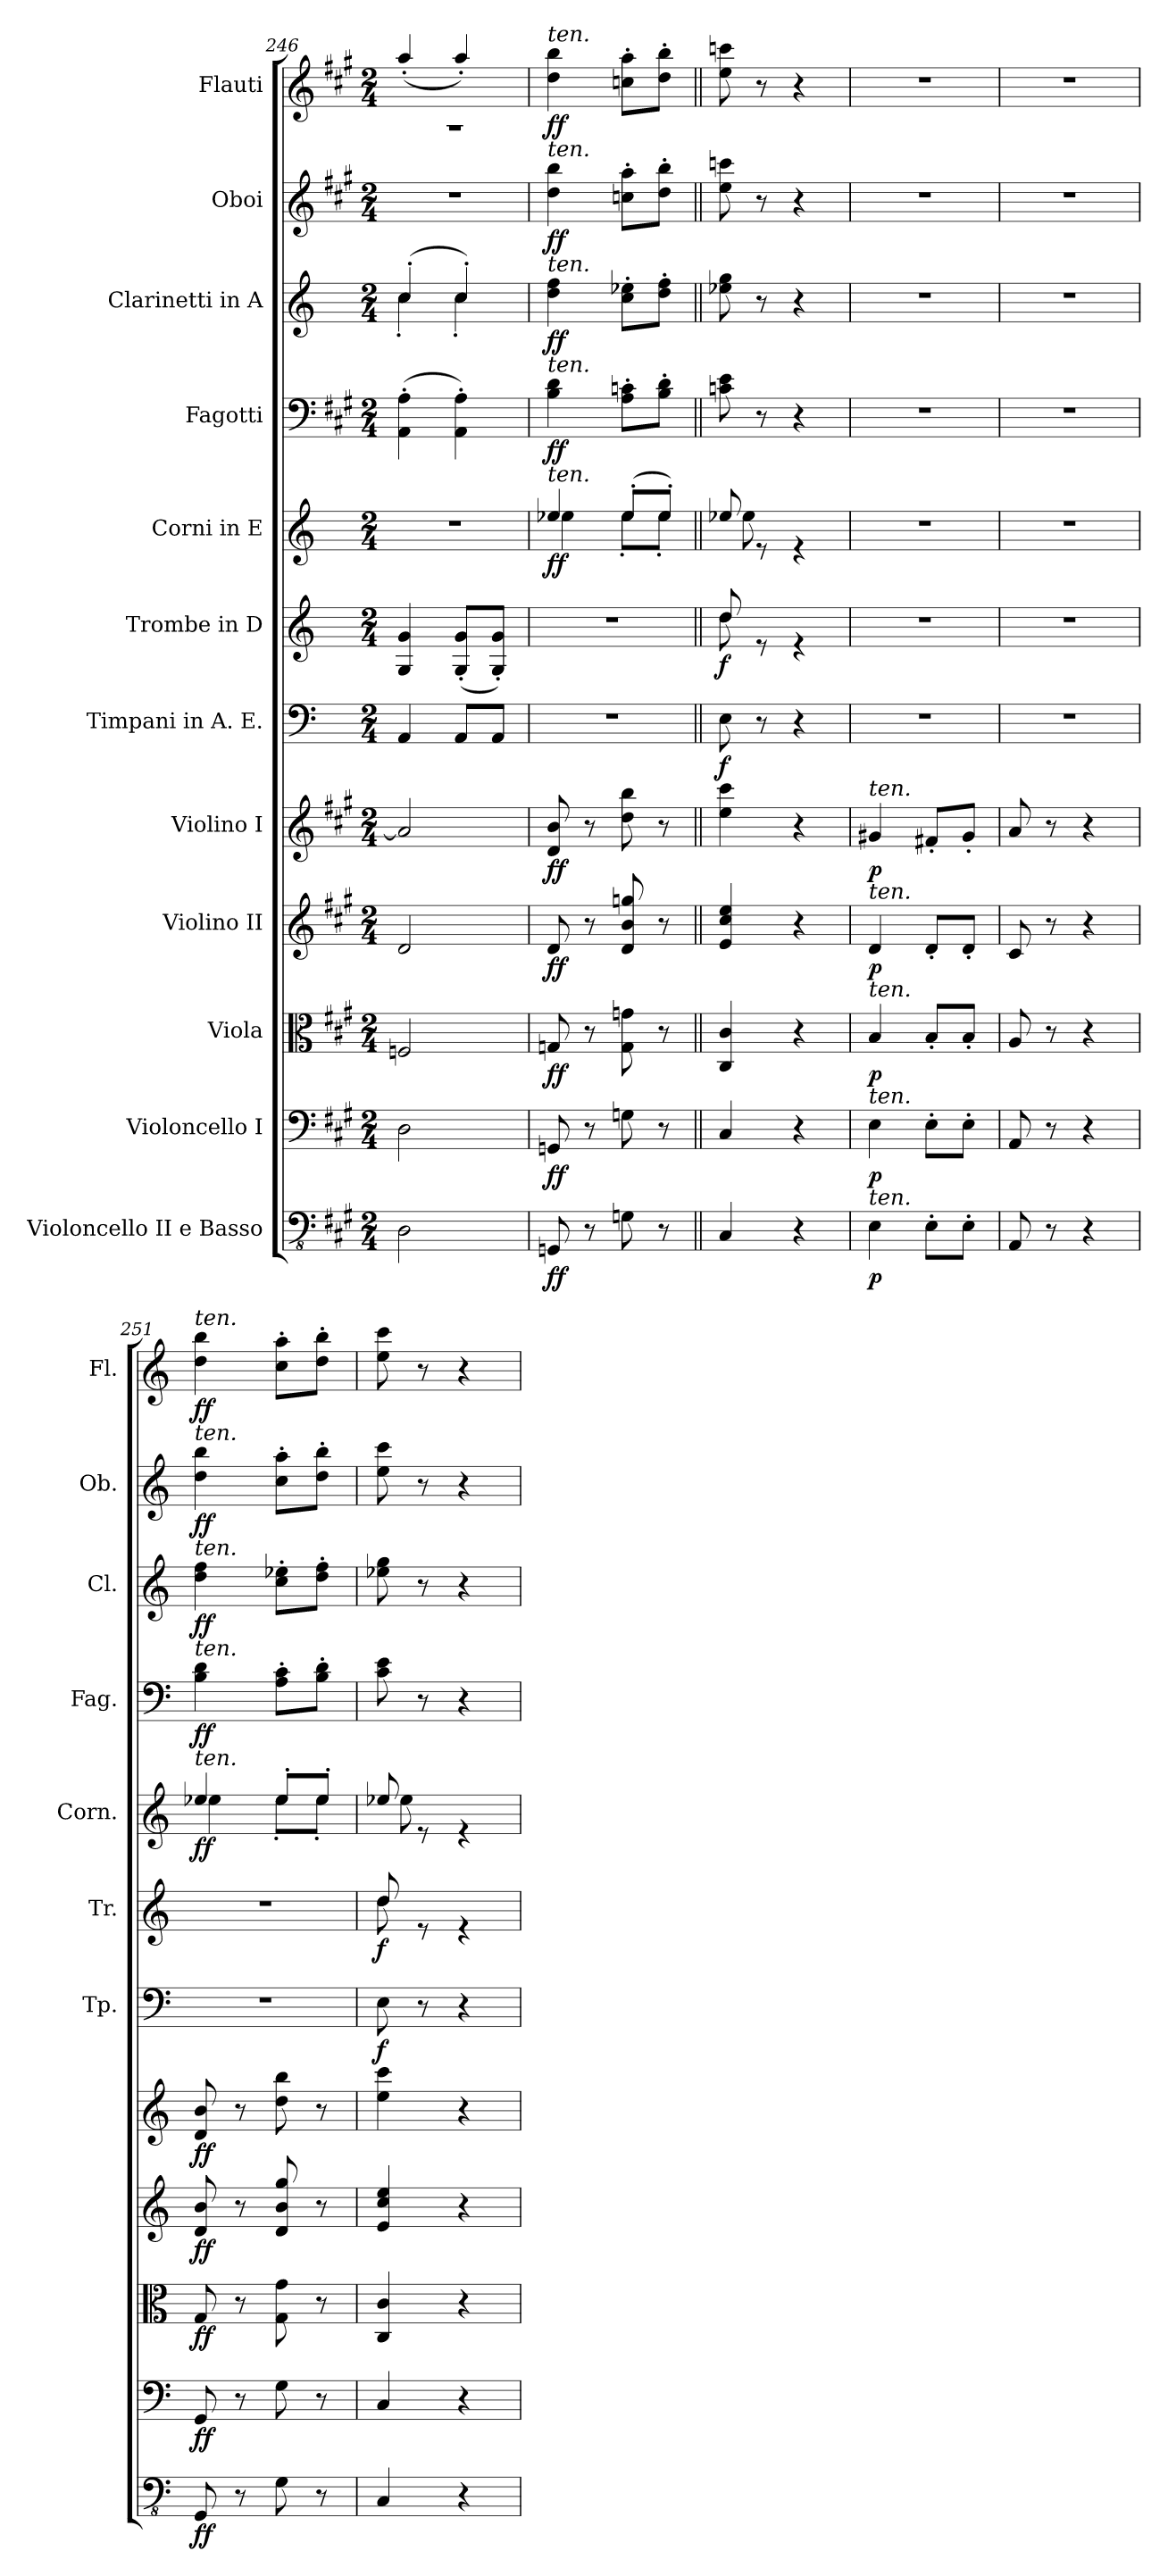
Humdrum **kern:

**kern	**dynam	**kern	**dynam	**kern	**dynam	**kern	**dynam	**kern	**dynam	**kern	**dynam	**kern	**dynam	**kern	**dynam	**kern	**dynam	**kern	**dynam	**kern	**dynam	**kern	**dynam
*part12	*part12	*part11	*part11	*part10	*part10	*part9	*part9	*part8	*part8	*part7	*part7	*part6	*part6	*part5	*part5	*part4	*part4	*part3	*part3	*part2	*part2	*part1	*part1
*staff12	*staff12	*staff11	*staff11	*staff10	*staff10	*staff9	*staff9	*staff8	*staff8	*staff7	*staff7	*staff6	*staff6	*staff5	*staff5	*staff4	*staff4	*staff3	*staff3	*staff2	*staff2	*staff1	*staff1
*I"Violoncello II e Basso	*	*I"Violoncello I	*	*I"Viola	*	*I"Violino II	*	*I"Violino I	*	*I"Timpani in A. E.	*	*I"Trombe in D	*	*I"Corni in E	*	*I"Fagotti	*	*I"Clarinetti in A	*	*I"Oboi	*	*I"Flauti	*
*	*	*	*	*	*	*	*	*	*	*I'Tp.	*	*I'Tr.	*	*I'Corn.	*	*I'Fag.	*	*I'Cl.	*	*I'Ob.	*	*I'Fl.	*
*clefFv4	*	*clefF4	*	*clefC3	*	*clefG2	*	*clefG2	*	*clefF4	*	*clefG2	*	*clefG2	*	*clefF4	*	*clefG2	*	*clefG2	*	*clefG2	*
*	*	*	*	*	*	*	*	*	*	*	*	*ITrd-1c-2	*	*ITrd5c8	*	*	*	*ITrd2c3	*	*	*	*	*
*k[f#c#g#]	*	*k[f#c#g#]	*	*k[f#c#g#]	*	*k[f#c#g#]	*	*k[f#c#g#]	*	*k[]	*	*k[f#c#]	*	*k[f#c#g#d#]	*	*k[f#c#g#]	*	*k[f#c#g#]	*	*k[f#c#g#]	*	*k[f#c#g#]	*
*M2/4	*	*M2/4	*	*M2/4	*	*M2/4	*	*M2/4	*	*M2/4	*	*M2/4	*	*M2/4	*	*M2/4	*	*M2/4	*	*M2/4	*	*M2/4	*
=246	=246	=246	=246	=246	=246	=246	=246	=246	=246	=246	=246	=246	=246	=246	=246	=246	=246	=246	=246	=246	=246	=246	=246
*	*	*	*	*	*	*	*	*	*	*	*	*	*	*	*	*	*	*^	*	*	*	*^	*
2DDi\	.	2Di\	.	2Fnj/	.	2di/	.	2aZ/]	.	4AAZ/	.	4AZ/ 4aZ/	.	2r	.	(4AAZ\' 4AZ\'	.	(4a'Z/	4a'Z\	.	2r	.	2rA	(4aa'Z/	.
.	.	.	.	.	.	.	.	.	.	8AA/L	.	(8A/' 8a/'L	.	.	.	4AA\' 4A\')	.	4a'/)	4a'\	.	.	.	.	4aa'/)	.
.	.	.	.	.	.	.	.	.	.	8AA/J	.	8A/' 8a/'J)	.	.	.	.	.	.	.	.	.	.	.	.	.
*	*	*	*	*	*	*	*	*	*	*	*	*	*	*	*	*	*	*v	*v	*	*	*	*v	*v	*
!!LO:PB:g=z
=247	=247	=247	=247	=247	=247	=247	=247	=247	=247	=247	=247	=247	=247	=247	=247	=247	=247	=247	=247	=247	=247	=247	=247
*	*	*	*	*	*	*	*	*	*	*	*	*	*	*^	*	*	*	*	*	*	*	*	*
!	!	!	!	!	!	!	!	!	!	!	!	!	!	!	!	!	!	!	!	!	!	!	!LO:TX:a:i:t=ten.	!
!	!	!	!	!	!	!	!	!	!	!	!	!	!	!	!	!	!	!	!	!	!LO:TX:a:i:t=ten.	!	!	!
!	!	!	!	!	!	!	!	!	!	!	!	!	!	!	!	!	!	!	!LO:TX:a:i:t=ten.	!	!	!	!	!
!	!	!	!	!	!	!	!	!	!	!	!	!	!	!	!	!	!LO:TX:a:i:t=ten.	!	!	!	!	!	!	!
!	!	!	!	!	!	!	!	!	!	!	!	!	!	!LO:TX:a:i:t=ten.	!	!	!	!	!	!	!	!	!	!
!	!LO:DY:b	!	!LO:DY:b	!	!LO:DY:b	!	!LO:DY:b	!	!LO:DY:b	!	!	!	!	!	!	!LO:DY:b	!	!LO:DY:b	!	!LO:DY:b	!	!LO:DY:b	!	!LO:DY:b
8GGGni/	ff	8GGni/	ff	8Gni/	ff	8dZ/	ff	8dZ/ 8bj/	ff	2r	.	2r	.	4gni/	4gi\	ff	4Bj\ 4dZ\	ff	4bj\ 4ddZ\	ff	4ddZ\ 4bbj\	ff	4ddZ\ 4bbj\	ff
8r	.	8r	.	8r	.	8r	.	8r	.	.	.	.	.	.	.	.	.	.	.	.	.	.	.	.
8GGni\	.	8Gni\	.	8Gi\ 8gni\	.	8dZ/ 8bj/ 8ggni/	.	8ddZ\ 8bbj\	.	.	.	.	.	(8g'i/L	8g'i\L	.	8A\' 8cn\'L	.	8a\' 8ccn\'L	.	8ccn\' 8aa\'L	.	8ccn\' 8aa\'L	.
8r	.	8r	.	8r	.	8r	.	8r	.	.	.	.	.	8g'i/J)	8g'i\J	.	8Bj\' 8dZ\'J	.	8bj\' 8ddZ\'J	.	8ddZ\' 8bbj\'J	.	8ddZ\' 8bbj\'J	.
=248||	=248||	=248||	=248||	=248||	=248||	=248||	=248||	=248||	=248||	=248||	=248||	=248||	=248||	=248||	=248||	=248||	=248||	=248||	=248||	=248||	=248||	=248||	=248||	=248||
*k[]	*	*k[]	*	*k[]	*	*k[]	*	*k[]	*	*	*	*	*	*	*	*	*k[]	*	*	*	*k[]	*	*k[]	*
*	*	*	*	*	*	*	*	*	*	*	*	*^	*	*	*	*	*	*	*	*	*	*	*	*
!	!	!	!	!	!	!	!	!	!	!	!LO:DY:b	!	!	!LO:DY:b	!	!	!	!	!	!	!	!	!	!	!
4CCi/	.	4Ci/	.	4Ci/ 4ci/	.	4ej/ 4cci/ 4eej/	.	4eej\ 4ccci\	.	8Ej\	f	8eej/	8eej\	f	8gnZ/	8gZ\	.	8cni\ 8ej\	.	8ccni\ 8eej\	.	8eej\ 8cccni\	.	8eej\ 8cccni\	.
.	.	.	.	.	.	.	.	.	.	8r	.	8re	4.ryy	.	8re	4.ryy	.	8r	.	8r	.	8r	.	8r	.
4r	.	4r	.	4r	.	4r	.	4r	.	4r	.	4re	.	.	4re	.	.	4r	.	4r	.	4r	.	4r	.
*	*	*	*	*	*	*	*	*	*	*	*	*v	*v	*	*	*	*	*	*	*	*	*	*	*	*
*	*	*	*	*	*	*	*	*	*	*	*	*	*	*v	*v	*	*	*	*	*	*	*	*	*
=249	=249	=249	=249	=249	=249	=249	=249	=249	=249	=249	=249	=249	=249	=249	=249	=249	=249	=249	=249	=249	=249	=249	=249
!	!	!	!	!	!	!	!	!LO:TX:a:i:t=ten.	!	!	!	!	!	!	!	!	!	!	!	!	!	!	!
!	!	!	!	!	!	!LO:TX:a:i:t=ten.	!	!	!	!	!	!	!	!	!	!	!	!	!	!	!	!	!
!	!	!	!	!LO:TX:a:i:t=ten.	!	!	!	!	!	!	!	!	!	!	!	!	!	!	!	!	!	!	!
!	!	!LO:TX:a:i:t=ten.	!	!	!	!	!	!	!	!	!	!	!	!	!	!	!	!	!	!	!	!	!
!LO:TX:a:i:t=ten.	!	!	!	!	!	!	!	!	!	!	!	!	!	!	!	!	!	!	!	!	!	!	!
!	!LO:DY:b	!	!LO:DY:b	!	!LO:DY:b	!	!LO:DY:b	!	!LO:DY:b	!	!	!	!	!	!	!	!	!	!	!	!	!	!
4EEi\	p	4Ei\	p	4BZ/	p	4dV/	p	4g#Xj/	p	2r	.	2r	.	2r	.	2r	.	2r	.	2r	.	2r	.
8EE'\L	.	8E'\L	.	8B'/L	.	8d'/L	.	8f#X'/L	.	.	.	.	.	.	.	.	.	.	.	.	.	.	.
8EE'\J	.	8E'\J	.	8B'/J	.	8d'/J	.	8g#'/J	.	.	.	.	.	.	.	.	.	.	.	.	.	.	.
=250	=250	=250	=250	=250	=250	=250	=250	=250	=250	=250	=250	=250	=250	=250	=250	=250	=250	=250	=250	=250	=250	=250	=250
8AAAi/	.	8AAi/	.	8Ai/	.	8cj/	.	8ai/	.	2r	.	2r	.	2r	.	2r	.	2r	.	2r	.	2r	.
8r	.	8r	.	8r	.	8r	.	8r	.	.	.	.	.	.	.	.	.	.	.	.	.	.	.
4r	.	4r	.	4r	.	4r	.	4r	.	.	.	.	.	.	.	.	.	.	.	.	.	.	.
=251	=251	=251	=251	=251	=251	=251	=251	=251	=251	=251	=251	=251	=251	=251	=251	=251	=251	=251	=251	=251	=251	=251	=251
*	*	*	*	*	*	*	*	*	*	*	*	*	*	*^	*	*	*	*	*	*	*	*	*
!	!	!	!	!	!	!	!	!	!	!	!	!	!	!	!	!	!	!	!	!	!	!	!LO:TX:a:i:t=ten.	!
!	!	!	!	!	!	!	!	!	!	!	!	!	!	!	!	!	!	!	!	!	!LO:TX:a:i:t=ten.	!	!	!
!	!	!	!	!	!	!	!	!	!	!	!	!	!	!	!	!	!	!	!LO:TX:a:i:t=ten.	!	!	!	!	!
!	!	!	!	!	!	!	!	!	!	!	!	!	!	!	!	!	!LO:TX:a:i:t=ten.	!	!	!	!	!	!	!
!	!	!	!	!	!	!	!	!	!	!	!	!	!	!LO:TX:a:i:t=ten.	!	!	!	!	!	!	!	!	!	!
!	!LO:DY:b	!	!LO:DY:b	!	!LO:DY:b	!	!LO:DY:b	!	!LO:DY:b	!	!	!	!	!	!	!LO:DY:b	!	!LO:DY:b	!	!LO:DY:b	!	!LO:DY:b	!	!LO:DY:b
8GGGi/	ff	8GGi/	ff	8Gi/	ff	8dZ/ 8bj/	ff	8dZ/ 8bj/	ff	2r	.	2r	.	4gni/	4gi\	ff	4Bj\ 4dZ\	ff	4bj\ 4ddZ\	ff	4ddZ\ 4bbj\	ff	4ddZ\ 4bbj\	ff
8r	.	8r	.	8r	.	8r	.	8r	.	.	.	.	.	.	.	.	.	.	.	.	.	.	.	.
8GGi\	.	8Gi\	.	8Gi\ 8gi\	.	8dZ/ 8bj/ 8ggi/	.	8ddZ\ 8bbj\	.	.	.	.	.	8g'i/L	8g'i\L	.	8A\' 8c\'L	.	8a\' 8ccn\'L	.	8cc\' 8aa\'L	.	8cc\' 8aa\'L	.
8r	.	8r	.	8r	.	8r	.	8r	.	.	.	.	.	8g'i/J	8g'i\J	.	8Bj\' 8dZ\'J	.	8bj\' 8ddZ\'J	.	8ddZ\' 8bbj\'J	.	8ddZ\' 8bbj\'J	.
=252	=252	=252	=252	=252	=252	=252	=252	=252	=252	=252	=252	=252	=252	=252	=252	=252	=252	=252	=252	=252	=252	=252	=252	=252
*	*	*	*	*	*	*	*	*	*	*	*	*^	*	*	*	*	*	*	*	*	*	*	*	*
!	!	!	!	!	!	!	!	!	!	!	!LO:DY:b	!	!	!LO:DY:b	!	!	!	!	!	!	!	!	!	!	!
4CCi/	.	4Ci/	.	4Ci/ 4ci/	.	4ej/ 4cci/ 4eej/	.	4eej\ 4ccci\	.	8Ej\	f	8eej/	8eej\	f	8gnZ/	8gZ\	.	8ci\ 8ej\	.	8ccni\ 8eej\	.	8eej\ 8ccci\	.	8eej\ 8ccci\	.
.	.	.	.	.	.	.	.	.	.	8r	.	8re	4.ryy	.	8re	4.ryy	.	8r	.	8r	.	8r	.	8r	.
4r	.	4r	.	4r	.	4r	.	4r	.	4r	.	4re	.	.	4re	.	.	4r	.	4r	.	4r	.	4r	.
*	*	*	*	*	*	*	*	*	*	*	*	*v	*v	*	*	*	*	*	*	*	*	*	*	*	*
*	*	*	*	*	*	*	*	*	*	*	*	*	*	*v	*v	*	*	*	*	*	*	*	*	*
=	=	=	=	=	=	=	=	=	=	=	=	=	=	=	=	=	=	=	=	=	=	=	=
*-	*-	*-	*-	*-	*-	*-	*-	*-	*-	*-	*-	*-	*-	*-	*-	*-	*-	*-	*-	*-	*-	*-	*-
